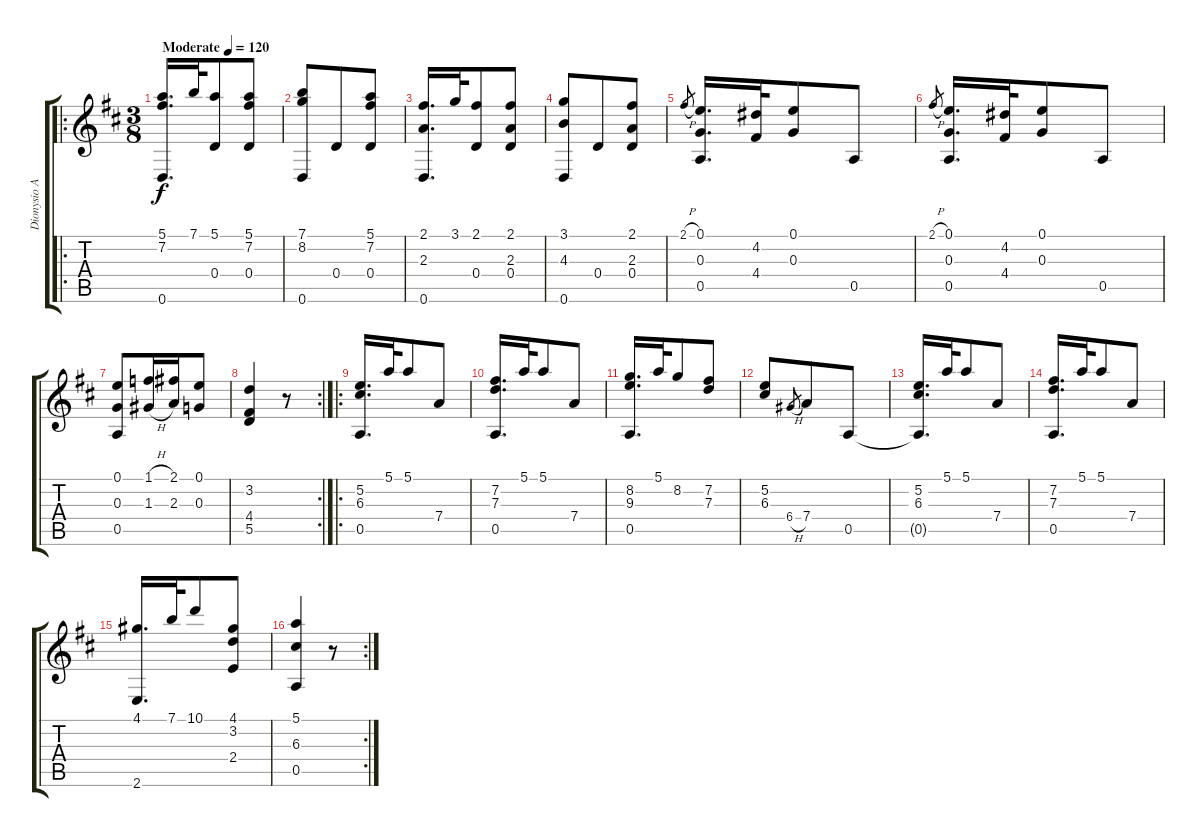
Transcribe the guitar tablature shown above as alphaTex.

\track ("Dionysio Aguado" "Dionysio A") {instrument acousticguitarnylon}
\staff {score tabs}
\tuning (E4 B3 G3 D3 A2 D2) {hide}
\ro
\ts (3 8)
\tempo (120 "Moderate")
\clef g2
\ks d
(5.1 7.2 0.6).16{d dy f instrument acousticguitarnylon} 7.1.32 (5.1 0.4).8 (5.1 7.2 0.4).8 |
(7.1 8.2 0.6).8 0.4.8 (5.1 7.2 0.4).8 |
(2.1 2.3 0.6).16{d} 3.1.32 (2.1 0.4).8 (2.1 2.3 0.4).8 |
(3.1 4.3 0.6).8 0.4.8 (2.1 2.3 0.4).8 |
2.1{h}.8{gr} (0.1 0.3 0.5).16{d} (4.2 4.4).32 (0.1 0.3).8 0.5.8 |
2.1{h}.8{gr} (0.1 0.3 0.5).16{d} (4.2 4.4).32 (0.1 0.3).8 0.5.8 |
(0.1 0.3 0.5).8 (1.1{h} 1.3{h}).16 (2.1 2.3).16 (0.1 0.3).8 |
\rc 2
(3.2 4.4 5.5).4 r.8 |
\ro
(5.2 6.3 0.5).16{d} 5.1.32 5.1.8 7.4.8 |
(7.2 7.3 0.5).16{d} 5.1.32 5.1.8 7.4.8 |
(8.2 9.3 0.5).16{d} 5.1.32 8.2.8 (7.2 7.3).8 |
(5.2 6.3).8 6.4{h}.8{gr} 7.4.8 0.5.8 |
(5.2 6.3 0.5{t}).16{d} 5.1.32 5.1.8 7.4.8 |
(7.2 7.3 0.5).16{d} 5.1.32 5.1.8 7.4.8 |
(4.1 2.6).16{d} 7.1.32 10.1.8 (4.1 3.2 2.4).8 |
\rc 2
(5.1 6.3 0.5).4 r.8
